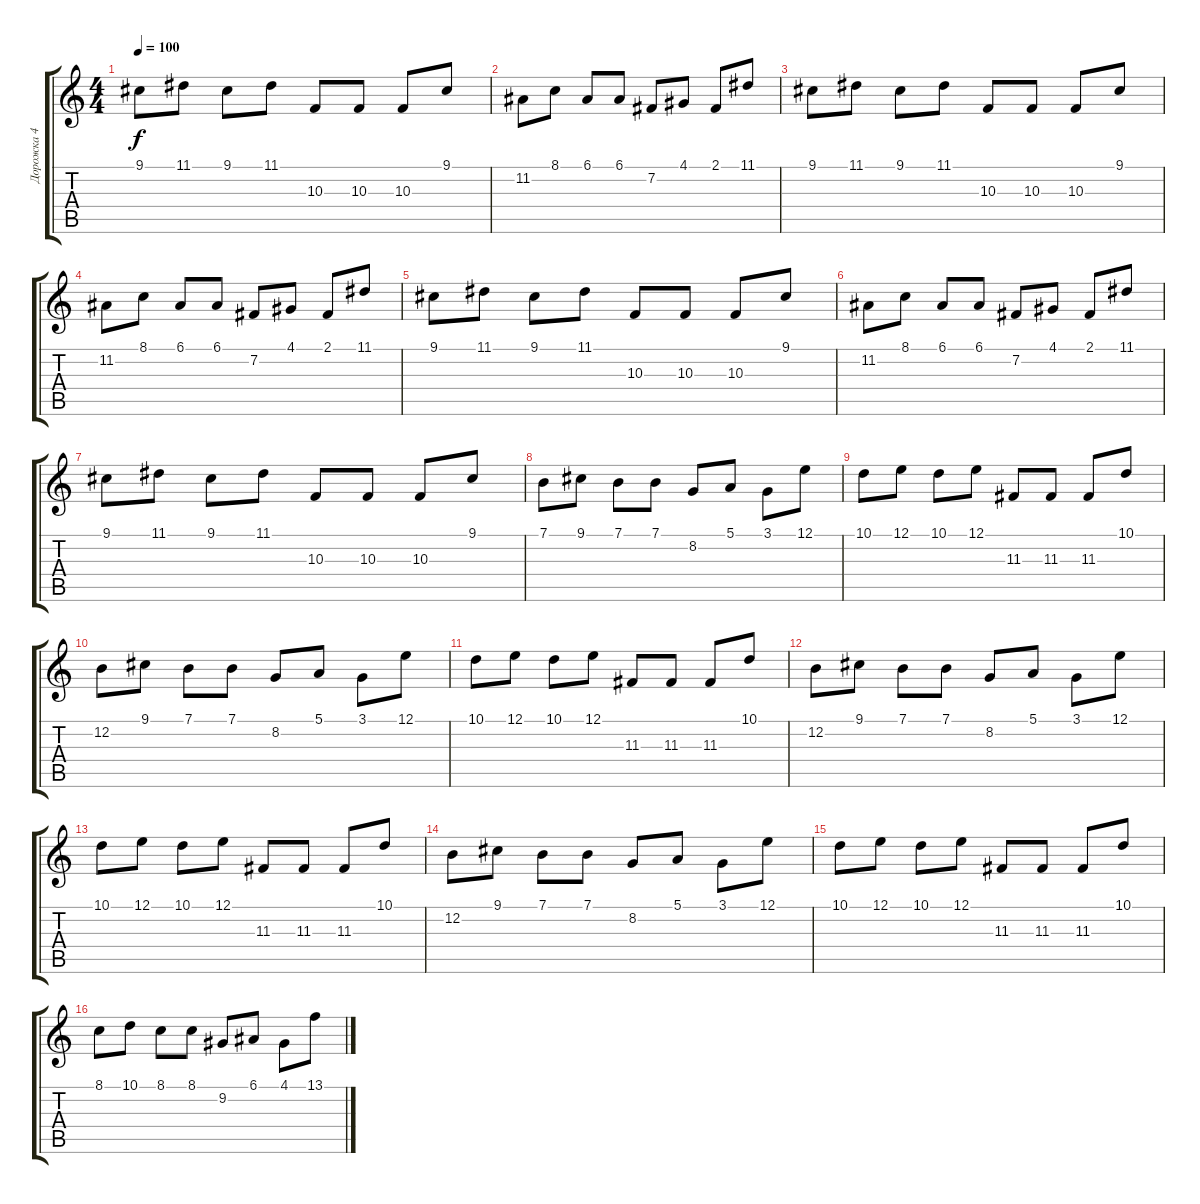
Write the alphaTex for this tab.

\track ("Дорожка 4" "Дорожка 4") {instrument lead1square}
\staff {score tabs}
\tuning (E4 B3 G3 D3 A2 E2) {hide}
\ts (4 4)
\tempo 100
\clef g2
\ks c
9.1.8{dy f} 11.1.8 9.1.8 11.1.8 10.3.8 10.3.8 10.3.8 9.1.8 |
11.2.8 8.1.8 6.1.8 6.1.8 7.2.8 4.1.8 2.1.8 11.1.8 |
9.1.8 11.1.8 9.1.8 11.1.8 10.3.8 10.3.8 10.3.8 9.1.8 |
11.2.8 8.1.8 6.1.8 6.1.8 7.2.8 4.1.8 2.1.8 11.1.8 |
9.1.8 11.1.8 9.1.8 11.1.8 10.3.8 10.3.8 10.3.8 9.1.8 |
11.2.8 8.1.8 6.1.8 6.1.8 7.2.8 4.1.8 2.1.8 11.1.8 |
9.1.8 11.1.8 9.1.8 11.1.8 10.3.8 10.3.8 10.3.8 9.1.8 |
7.1.8 9.1.8 7.1.8 7.1.8 8.2.8 5.1.8 3.1.8 12.1.8 |
10.1.8 12.1.8 10.1.8 12.1.8 11.3.8 11.3.8 11.3.8 10.1.8 |
12.2.8 9.1.8 7.1.8 7.1.8 8.2.8 5.1.8 3.1.8 12.1.8 |
10.1.8 12.1.8 10.1.8 12.1.8 11.3.8 11.3.8 11.3.8 10.1.8 |
12.2.8 9.1.8 7.1.8 7.1.8 8.2.8 5.1.8 3.1.8 12.1.8 |
10.1.8 12.1.8 10.1.8 12.1.8 11.3.8 11.3.8 11.3.8 10.1.8 |
12.2.8 9.1.8 7.1.8 7.1.8 8.2.8 5.1.8 3.1.8 12.1.8 |
10.1.8 12.1.8 10.1.8 12.1.8 11.3.8 11.3.8 11.3.8 10.1.8 |
8.1.8 10.1.8 8.1.8 8.1.8 9.2.8 6.1.8 4.1.8 13.1.8
